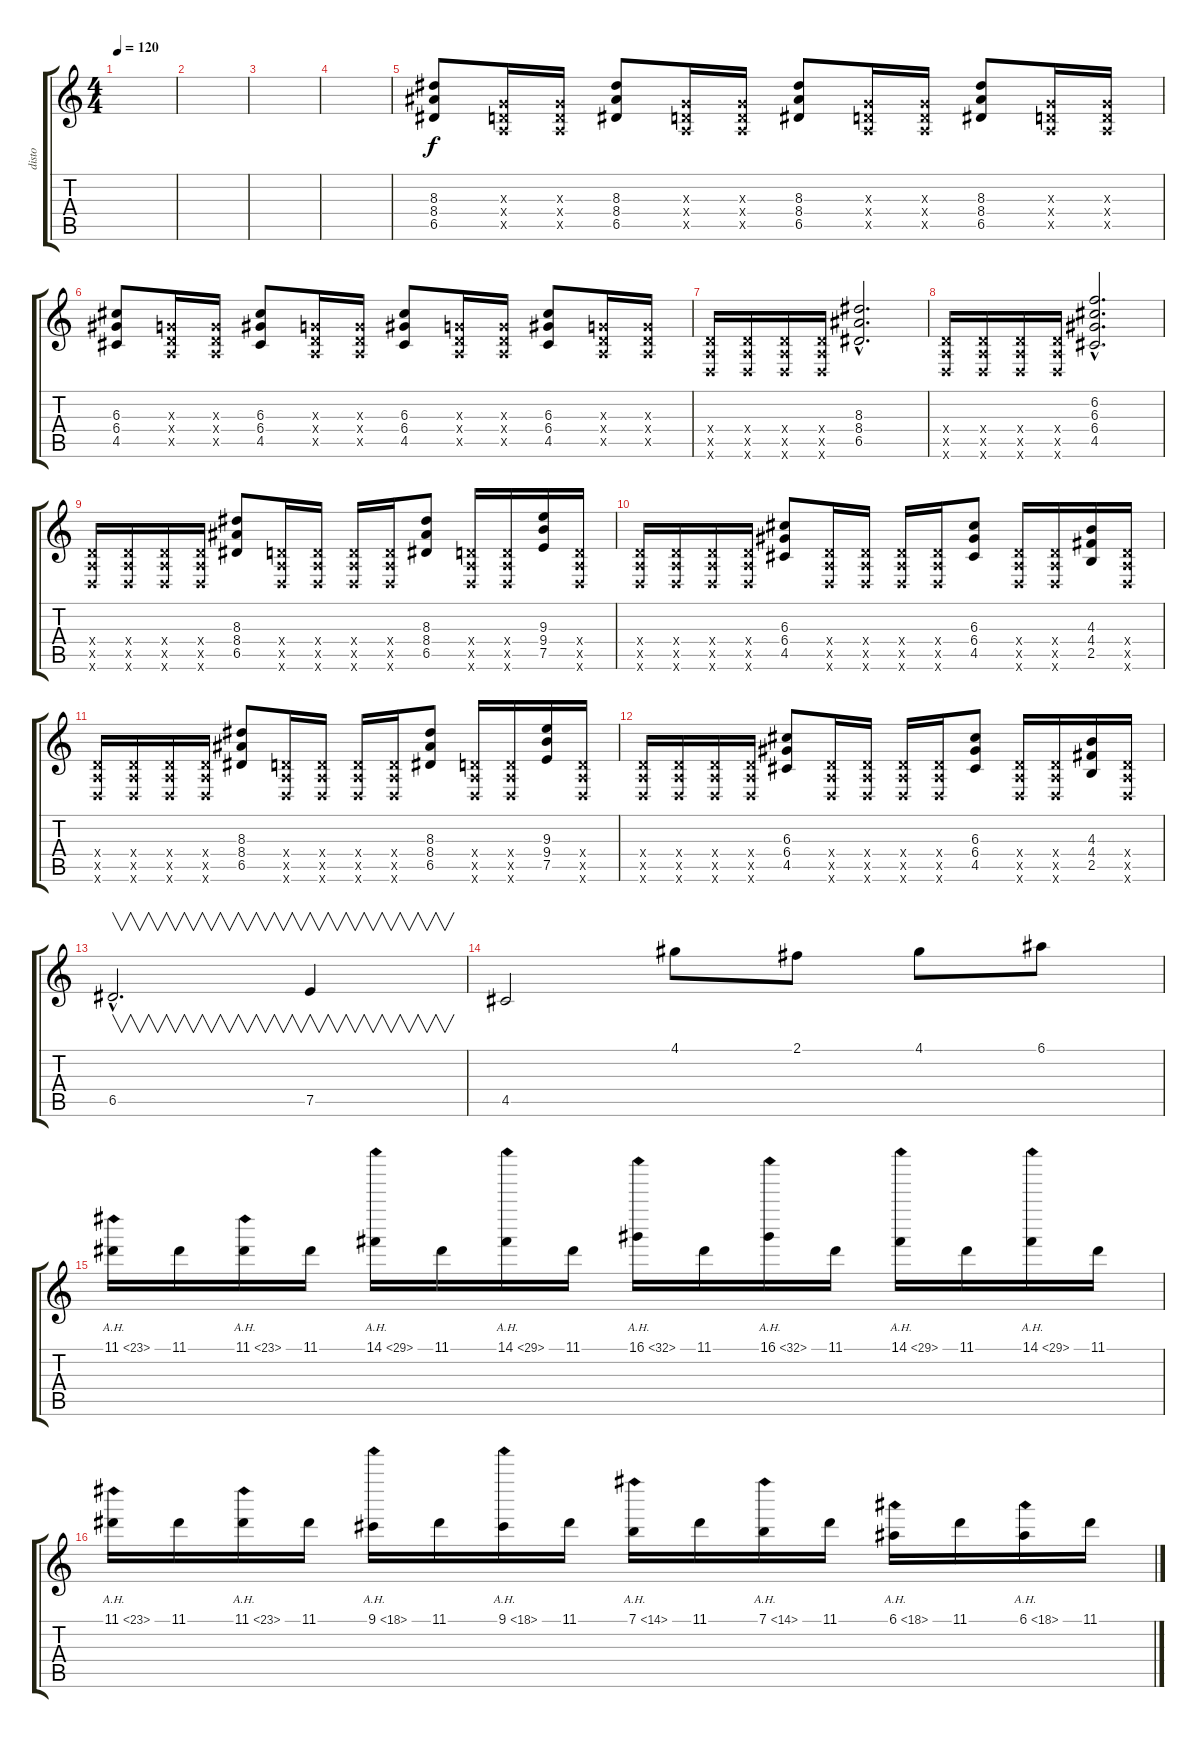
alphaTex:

\track ("disto" "disto") {instrument distortionguitar}
\staff {score tabs}
\tuning (E4 B3 G3 D3 A2 D2) {hide}
\ts (4 4)
\tempo 120
\clef g2
\ks c
|
|
|
|
(8.3 8.4 6.5).8{volume 11 balance 4} (0.3{x} 0.4{x} 0.5{x}).16 (0.3{x} 0.4{x} 0.5{x}).16 (8.3 8.4 6.5).8 (0.3{x} 0.4{x} 0.5{x}).16 (0.3{x} 0.4{x} 0.5{x}).16 (8.3 8.4 6.5).8 (0.3{x} 0.4{x} 0.5{x}).16 (0.3{x} 0.4{x} 0.5{x}).16 (8.3 8.4 6.5).8 (0.3{x} 0.4{x} 0.5{x}).16 (0.3{x} 0.4{x} 0.5{x}).16 |
(6.3 6.4 4.5).8 (0.3{x} 0.4{x} 0.5{x}).16 (0.3{x} 0.4{x} 0.5{x}).16 (6.3 6.4 4.5).8 (0.3{x} 0.4{x} 0.5{x}).16 (0.3{x} 0.4{x} 0.5{x}).16 (6.3 6.4 4.5).8 (0.3{x} 0.4{x} 0.5{x}).16 (0.3{x} 0.4{x} 0.5{x}).16 (6.3 6.4 4.5).8 (0.3{x} 0.4{x} 0.5{x}).16 (0.3{x} 0.4{x} 0.5{x}).16 |
(0.4{x} 0.5{x} 0.6{x}).16 (0.4{x} 0.5{x} 0.6{x}).16 (0.4{x} 0.5{x} 0.6{x}).16 (0.4{x} 0.5{x} 0.6{x}).16 (8.3{hac} 8.4{hac} 6.5{hac}).2{d} |
(0.4{x} 0.5{x} 0.6{x}).16 (0.4{x} 0.5{x} 0.6{x}).16 (0.4{x} 0.5{x} 0.6{x}).16 (0.4{x} 0.5{x} 0.6{x}).16 (6.2{hac} 6.3{hac} 6.4{hac} 4.5{hac}).2{d} |
(0.4{x} 0.5{x} 0.6{x}).16{volume 13 balance 8} (0.4{x} 0.5{x} 0.6{x}).16 (0.4{x} 0.5{x} 0.6{x}).16 (0.4{x} 0.5{x} 0.6{x}).16 (8.3 8.4 6.5).8 (0.4{x} 0.5{x} 0.6{x}).16 (0.4{x} 0.5{x} 0.6{x}).16 (0.4{x} 0.5{x} 0.6{x}).16 (0.4{x} 0.5{x} 0.6{x}).16 (8.3 8.4 6.5).8 (0.4{x} 0.5{x} 0.6{x}).16 (0.4{x} 0.5{x} 0.6{x}).16 (9.3 9.4 7.5).16 (0.4{x} 0.5{x} 0.6{x}).16 |
(0.4{x} 0.5{x} 0.6{x}).16 (0.4{x} 0.5{x} 0.6{x}).16 (0.4{x} 0.5{x} 0.6{x}).16 (0.4{x} 0.5{x} 0.6{x}).16 (6.3 6.4 4.5).8 (0.4{x} 0.5{x} 0.6{x}).16 (0.4{x} 0.5{x} 0.6{x}).16 (0.4{x} 0.5{x} 0.6{x}).16 (0.4{x} 0.5{x} 0.6{x}).16 (6.3 6.4 4.5).8 (0.4{x} 0.5{x} 0.6{x}).16 (0.4{x} 0.5{x} 0.6{x}).16 (4.3 4.4 2.5).16 (0.4{x} 0.5{x} 0.6{x}).16 |
(0.4{x} 0.5{x} 0.6{x}).16 (0.4{x} 0.5{x} 0.6{x}).16 (0.4{x} 0.5{x} 0.6{x}).16 (0.4{x} 0.5{x} 0.6{x}).16 (8.3 8.4 6.5).8 (0.4{x} 0.5{x} 0.6{x}).16 (0.4{x} 0.5{x} 0.6{x}).16 (0.4{x} 0.5{x} 0.6{x}).16 (0.4{x} 0.5{x} 0.6{x}).16 (8.3 8.4 6.5).8 (0.4{x} 0.5{x} 0.6{x}).16 (0.4{x} 0.5{x} 0.6{x}).16 (9.3 9.4 7.5).16 (0.4{x} 0.5{x} 0.6{x}).16 |
(0.4{x} 0.5{x} 0.6{x}).16 (0.4{x} 0.5{x} 0.6{x}).16 (0.4{x} 0.5{x} 0.6{x}).16 (0.4{x} 0.5{x} 0.6{x}).16 (6.3 6.4 4.5).8 (0.4{x} 0.5{x} 0.6{x}).16 (0.4{x} 0.5{x} 0.6{x}).16 (0.4{x} 0.5{x} 0.6{x}).16 (0.4{x} 0.5{x} 0.6{x}).16 (6.3 6.4 4.5).8 (0.4{x} 0.5{x} 0.6{x}).16 (0.4{x} 0.5{x} 0.6{x}).16 (4.3 4.4 2.5).16 (0.4{x} 0.5{x} 0.6{x}).16 |
6.5{hac}.2{v d} 7.5.4{v} |
4.5.2 4.1.8 2.1.8 4.1.8 6.1.8 |
11.1{ah 12}.16 11.1.16 11.1{ah 12}.16 11.1.16 14.1{ah 15}.16 11.1.16 14.1{ah 15}.16 11.1.16 16.1{ah 16}.16 11.1.16 16.1{ah 16}.16 11.1.16 14.1{ah 15}.16 11.1.16 14.1{ah 15}.16 11.1.16 |
11.1{ah 12}.16 11.1.16 11.1{ah 12}.16 11.1.16 9.1{ah 9}.16 11.1.16 9.1{ah 9}.16 11.1.16 7.1{ah 7}.16 11.1.16 7.1{ah 7}.16 11.1.16 6.1{ah 12}.16 11.1.16 6.1{ah 12}.16 11.1.16
